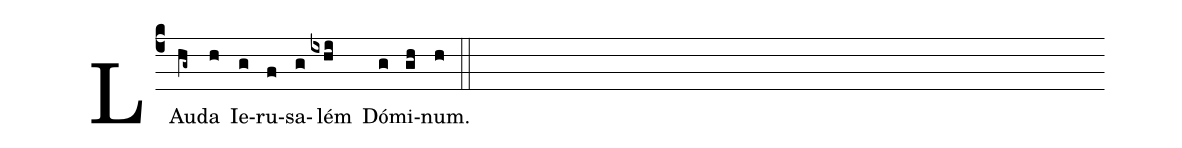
%%
(c4)
LAu(hg~)da(h) Ie(g)ru(f)sa(g)lém(ixhi) Dó(g)mi(gh)num.(h) (::)
